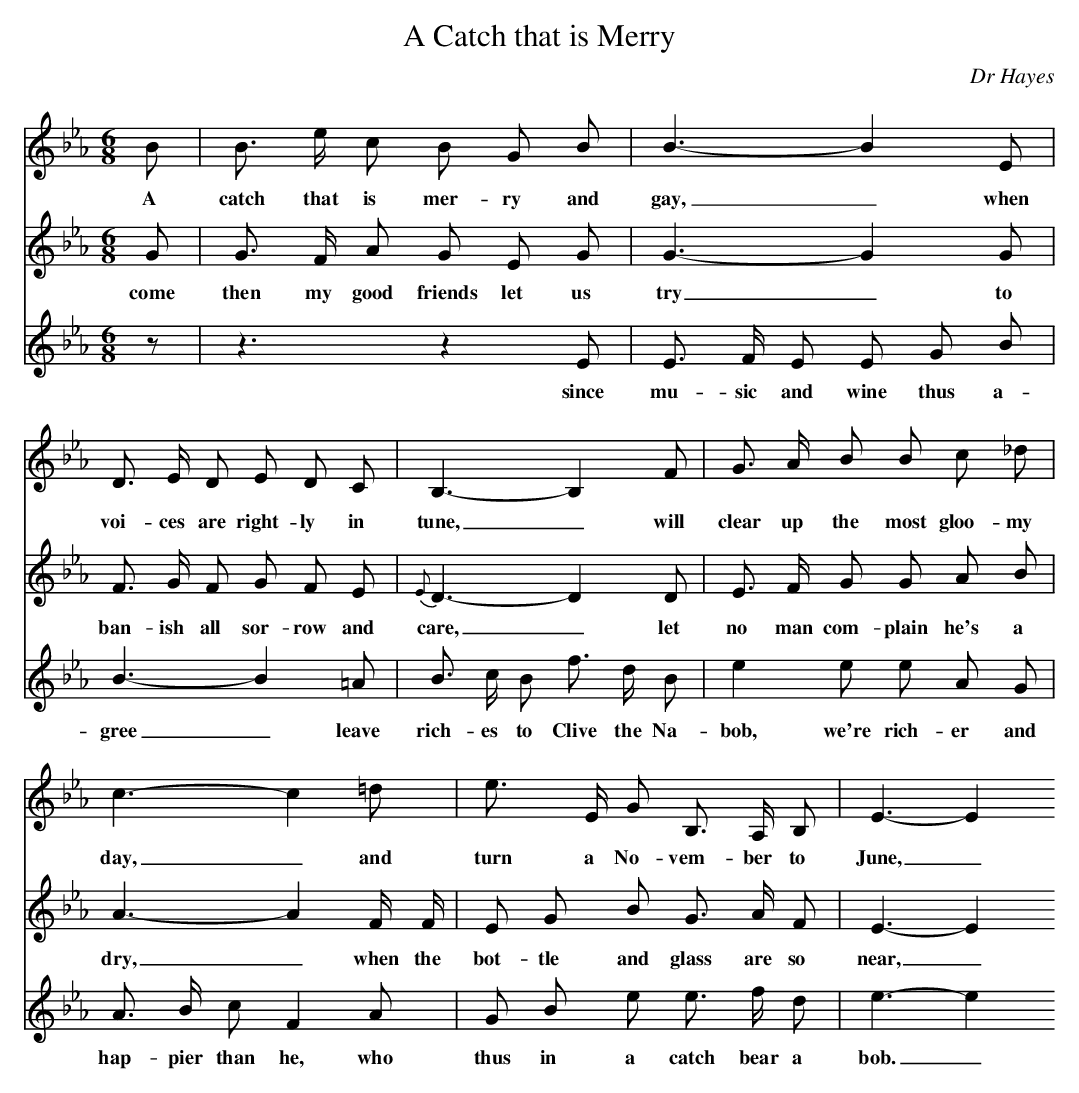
X:1
T:A Catch that is Merry
C:Dr Hayes
M:6/8
L:1/8
K:Eb
V:1
B|B> e c B G B|B3-B2E|D> E D E D C|B,3-B,2F|G> A B B c _d|c3-c2=d|e> E G B,> A, B,|E3-E2
w:A catch that is mer-ry and gay,_ when voi-ces are right-ly in tune,_ will clear up the most gloo-my day,_ and turn a No-vem-ber to June,_
V:2
G|G> F A G E G|G3-G2 G|F> G F G F E|{E}D3-D2D|E> F G G A B|A3-A2 F/ F/|E G B G> A F|E3-E2
w:come then my good friends let us try_ to ban-ish all sor-row and care,_ let no man com-plain he's a dry,_ when the bot-tle and glass are so near,_
V:3
z|z3z2E|E> F E E G B|B3-B2=A|B> c B f> d B|e2e e A G|A> B cF2A|G B e e> f d|e3-e2
w:since mu-sic and wine thus a-gree_ leave rich-es to Clive the Na-bob, we're rich-er and hap-pier than he, who thus in a catch bear a bob._
